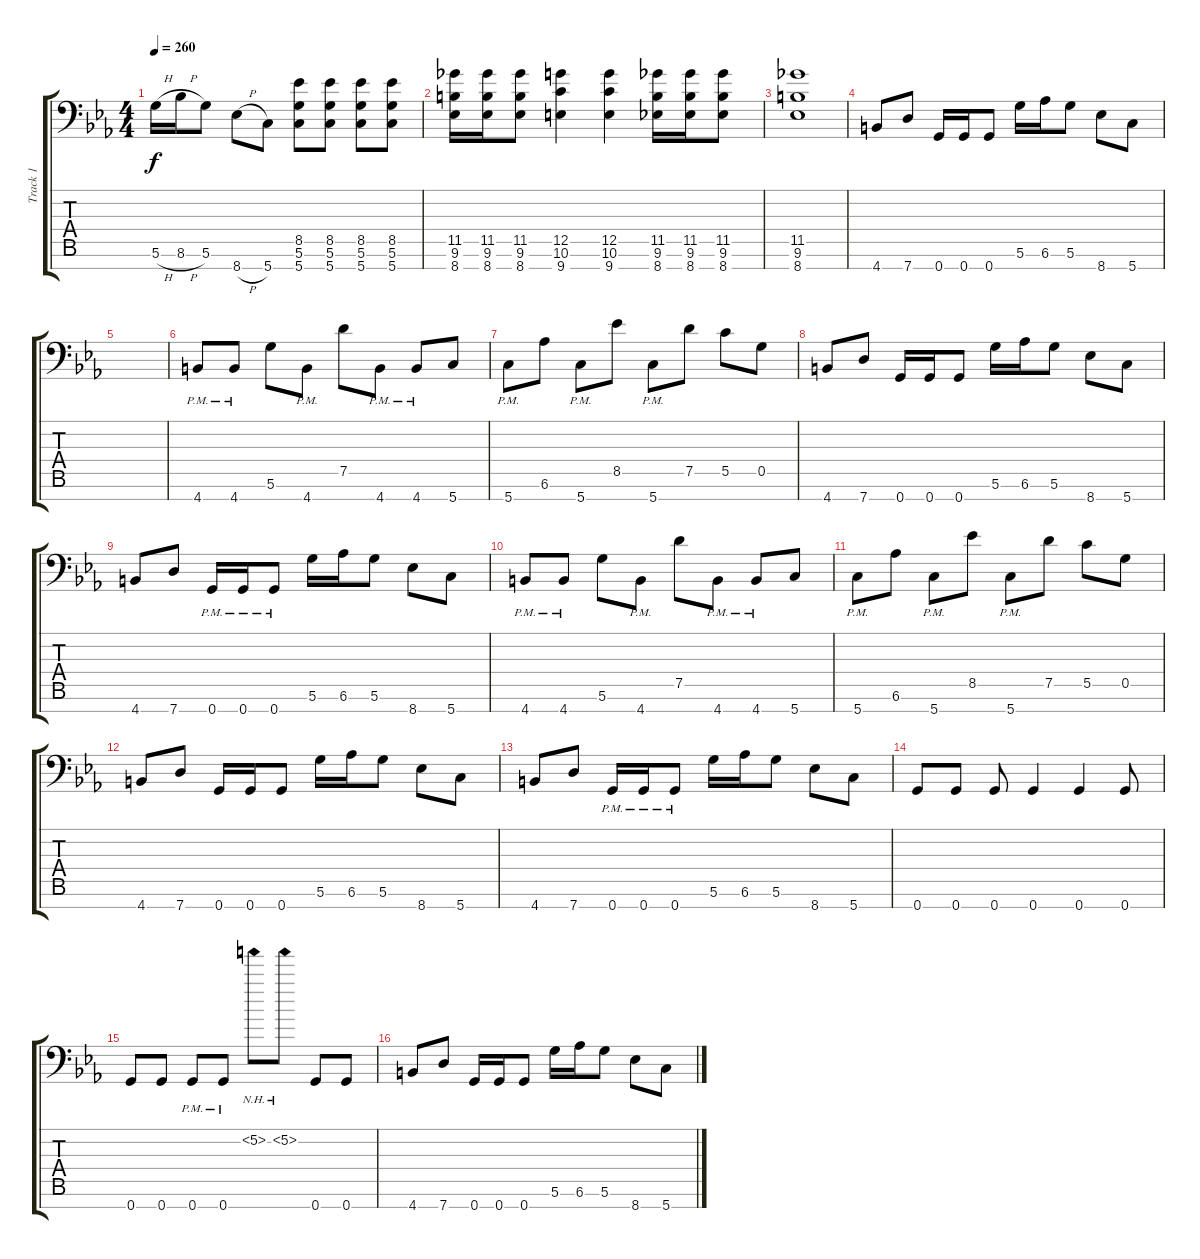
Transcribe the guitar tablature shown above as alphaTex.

\track ("Track 1" "Track 1") {instrument acousticguitarsteel}
\staff {score tabs}
\tuning (D4 A3 E3 C3 G2 D2 G1) {hide}
\ts (4 4)
\tempo 260
\clef f4
\ks cminor
5.6{h}.16{dy f} 8.6{h}.16 5.6.8 8.7{h}.8 5.7.8 (8.5 5.6 5.7).8 (8.5 5.6 5.7).8 (8.5 5.6 5.7).8 (8.5 5.6 5.7).8 |
(11.5 9.6 8.7).16 (11.5 9.6 8.7).16 (11.5 9.6 8.7).8 (12.5 10.6 9.7).4 (12.5 10.6 9.7).4 (11.5 9.6 8.7).16 (11.5 9.6 8.7).16 (11.5 9.6 8.7).8 |
(11.5 9.6 8.7).1 |
4.7.8 7.7.8 0.7.16 0.7.16 0.7.8 5.6.16 6.6.16 5.6.8 8.7.8 5.7.8 |
|
4.7{pm}.8 4.7{pm}.8 5.6.8 4.7{pm}.8 7.5.8 4.7{pm}.8 4.7{pm}.8 5.7.8 |
5.7{pm}.8 6.6.8 5.7{pm}.8 8.5.8 5.7{pm}.8 7.5.8 5.5.8 0.5.8 |
4.7.8 7.7.8 0.7.16 0.7.16 0.7.8 5.6.16 6.6.16 5.6.8 8.7.8 5.7.8 |
4.7.8 7.7.8 0.7{pm}.16 0.7{pm}.16 0.7{pm}.8 5.6.16 6.6.16 5.6.8 8.7.8 5.7.8 |
4.7{pm}.8 4.7{pm}.8 5.6.8 4.7{pm}.8 7.5.8 4.7{pm}.8 4.7{pm}.8 5.7.8 |
5.7{pm}.8 6.6.8 5.7{pm}.8 8.5.8 5.7{pm}.8 7.5.8 5.5.8 0.5.8 |
4.7.8 7.7.8 0.7.16 0.7.16 0.7.8 5.6.16 6.6.16 5.6.8 8.7.8 5.7.8 |
4.7.8 7.7.8 0.7{pm}.16 0.7{pm}.16 0.7{pm}.8 5.6.16 6.6.16 5.6.8 8.7.8 5.7.8 |
0.7.8 0.7.8 0.7.8 0.7.4 0.7.4 0.7.8 |
0.7.8 0.7.8 0.7{pm}.8 0.7{pm}.8 5.2{nh}.8 5.2{nh}.8 0.7.8 0.7.8 |
4.7.8 7.7.8 0.7.16 0.7.16 0.7.8 5.6.16 6.6.16 5.6.8 8.7.8 5.7.8
